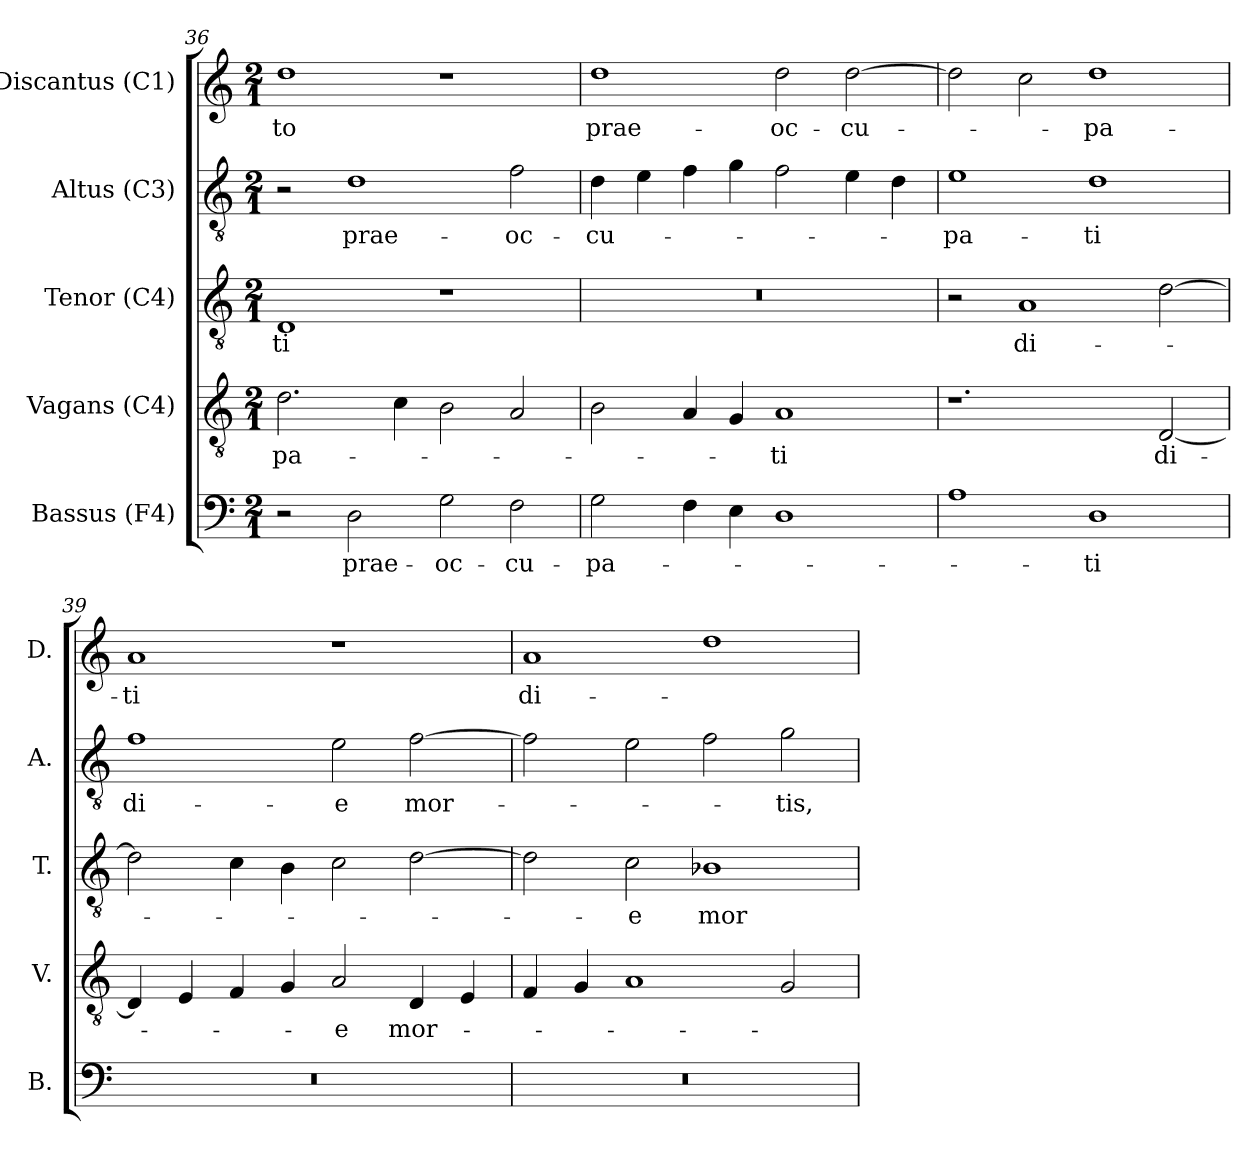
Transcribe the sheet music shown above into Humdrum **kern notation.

**kern	**text	**kern	**text	**kern	**text	**kern	**text	**kern	**text
*part5	*part5	*part4	*part4	*part3	*part3	*part2	*part2	*part1	*part1
*staff5	*staff5	*staff4	*staff4	*staff3	*staff3	*staff2	*staff2	*staff1	*staff1
*I"Bassus (F4)	*	*I"Vagans (C4)	*	*I"Tenor (C4)	*	*I"Altus (C3)	*	*I"Discantus (C1)	*
*I'B.	*	*I'V.	*	*I'T.	*	*I'A.	*	*I'D.	*
*clefF4	*	*clefGv2	*	*clefGv2	*	*clefGv2	*	*clefG2	*
*	*	*ITrd7c12	*	*ITrd7c12	*	*ITrd7c12	*	*	*
*k[]	*	*k[]	*	*k[]	*	*k[]	*	*k[]	*
*C:	*	*C:	*	*C:	*	*C:	*	*C:	*
*M2/1	*	*M2/1	*	*M2/1	*	*M2/1	*	*M2/1	*
=36	=36	=36	=36	=36	=36	=36	=36	=36	=36
!	!	!	!LO:LY:b:color=#000000	!	!	!	!	!	!
!	!	!	!	!	!LO:LY:b:color=#000000	!	!	!	!
!	!	!	!	!	!	!	!	!	!LO:LY:b:color=#000000
2r	.	2.Di\	-pa-	1DDi	-ti	2r	.	1ddi	-to
!	!LO:LY:b:color=#000000	!	!	!	!	!	!	!	!
!	!	!	!	!	!	!	!LO:LY:b:color=#000000	!	!
2Di\	prae-	.	.	.	.	1Di	prae-	.	.
.	.	4Ci\	.	.	.	.	.	.	.
!	!LO:LY:b:color=#000000	!	!	!	!	!	!	!	!
2Gi\	-oc-	2BBi\	.	1r	.	.	.	1r	.
!	!LO:LY:b:color=#000000	!	!	!	!	!	!	!	!
!	!	!	!	!	!	!	!LO:LY:b:color=#000000	!	!
2Fi\	-cu-	2AAi/	.	.	.	2Fi\	-oc-	.	.
=37	=37	=37	=37	=37	=37	=37	=37	=37	=37
!	!LO:LY:b:color=#000000	!	!	!LO:N:vis=1	!	!	!	!	!
!	!	!	!	!	!	!	!LO:LY:b:color=#000000	!	!
!	!	!	!	!	!	!	!	!	!LO:LY:b:color=#000000
2Gi\	-pa-	2BBi\	.	0r	.	4Di\	-cu-	1ddi	prae-
.	.	.	.	.	.	4Ei\	.	.	.
4Fi\	.	4AAi/	.	.	.	4Fi\	.	.	.
4Ei\	.	4GGi/	.	.	.	4Gi\	.	.	.
!	!	!	!LO:LY:b:color=#000000	!	!	!	!	!	!
!	!	!	!	!	!	!	!	!	!LO:LY:b:color=#000000
1Di	.	1AAi	-ti	.	.	2Fi\	.	2ddi\	-oc-
!	!	!	!	!	!	!	!	!	!LO:LY:b:color=#000000
.	.	.	.	.	.	4Ei\	.	[2ddi\	-cu-
.	.	.	.	.	.	4Di\	.	.	.
=38	=38	=38	=38	=38	=38	=38	=38	=38	=38
!	!	!	!	!	!	!	!LO:LY:b:color=#000000	!	!
1Ai	.	1.r	.	2r	.	1Ei	-pa-	2ddi\]	.
!	!	!	!	!	!LO:LY:b:color=#000000	!	!	!	!
.	.	.	.	1AAi	di-	.	.	2cci\	.
!	!LO:LY:b:color=#000000	!	!	!	!	!	!	!	!
!	!	!	!	!	!	!	!LO:LY:b:color=#000000	!	!
!	!	!	!	!	!	!	!	!	!LO:LY:b:color=#000000
1Di	-ti	.	.	.	.	1Di	-ti	1ddi	-pa-
!	!	!	!LO:LY:b:color=#000000	!	!	!	!	!	!
.	.	[2DDi/	di-	[2Di\	.	.	.	.	.
!!LO:PB:g=z
=39	=39	=39	=39	=39	=39	=39	=39	=39	=39
!LO:N:vis=1	!	!	!	!	!	!	!	!	!
!	!	!	!	!	!	!	!LO:LY:b:color=#000000	!	!
!	!	!	!	!	!	!	!	!	!LO:LY:b:color=#000000
0r	.	4DDi/]	.	2Di\]	.	1Fi	di-	1ai	-ti
.	.	4EEi/	.	.	.	.	.	.	.
.	.	4FFi/	.	4Ci\	.	.	.	.	.
.	.	4GGi/	.	4BBi\	.	.	.	.	.
!	!	!	!LO:LY:b:color=#000000	!	!	!	!	!	!
!	!	!	!	!	!	!	!LO:LY:b:color=#000000	!	!
.	.	2AAi/	-e	2Ci\	.	2Ei\	-e	1r	.
!	!	!	!LO:LY:b:color=#000000	!	!	!	!	!	!
!	!	!	!	!	!	!	!LO:LY:b:color=#000000	!	!
.	.	4DDi/	mor-	[2Di\	.	[2Fi\	mor-	.	.
.	.	4EEi/	.	.	.	.	.	.	.
=40	=40	=40	=40	=40	=40	=40	=40	=40	=40
!LO:N:vis=1	!	!	!	!	!	!	!	!	!
!	!	!	!	!	!	!	!	!	!LO:LY:b:color=#000000
0r	.	4FFi/	.	2Di\]	.	2Fi\]	.	1ai	di-
.	.	4GGi/	.	.	.	.	.	.	.
!	!	!	!	!	!LO:LY:b:color=#000000	!	!	!	!
.	.	1AAi	.	2Ci\	-e	2Ei\	.	.	.
!	!	!	!	!	!LO:LY:b:color=#000000	!	!	!	!
.	.	.	.	1BB-Xi	mor-	2Fi\	.	1ddi	.
!	!	!	!	!	!	!	!LO:LY:b:color=#000000	!	!
.	.	2GGi/	.	.	.	2Gi\	-tis,	.	.
=	=	=	=	=	=	=	=	=	=
*-	*-	*-	*-	*-	*-	*-	*-	*-	*-
